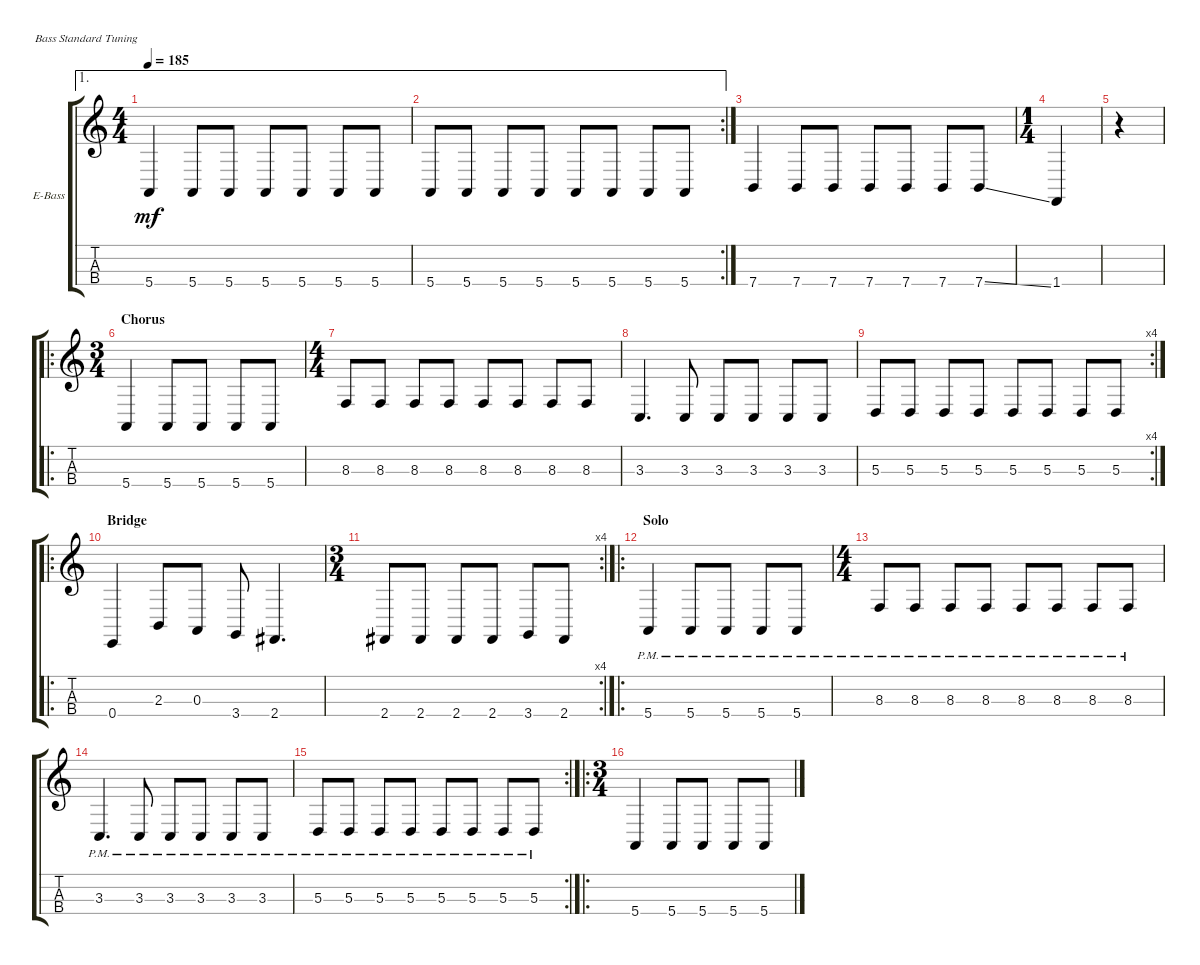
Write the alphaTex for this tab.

\defaultSystemsLayout 4
\bracketExtendMode groupsimilarinstruments
\firstSystemTrackNameOrientation horizontal
\otherSystemsTrackNameOrientation horizontal
\track ("Electric Bass" "E-Bass") {instrument electricbassfinger}
\staff {score tabs}
\tuning (G2 D2 A1 E1)
\ae 1
\ts (4 4)
\tempo 185
\clef g2
\scale
0.312821
\ks c
5.4.4{dy mf} 5.4.8 5.4.8 5.4.8 5.4.8 5.4.8 5.4.8 |
\ae 1
\rc 2
\scale
0.27459 5.4.8 5.4.8 5.4.8 5.4.8 5.4.8 5.4.8 5.4.8 5.4.8 |
\scale
0.25 7.4.4 7.4.8 7.4.8 7.4.8 7.4.8 7.4.8 7.4{ss}.8 |
\ts (1 4)
1.4.4 |
\scale
0.47541 r.4 |
\ro
\ts (3 4)
\section ("" "Chorus")
\scale
0.292 5.4.4 5.4.8 5.4.8 5.4.8 5.4.8 |
\ts (4 4)
\scale
0.464 8.3.8 8.3.8 8.3.8 8.3.8 8.3.8 8.3.8 8.3.8 8.3.8 |
\scale
0.244 3.3.4{d} 3.3.8 3.3.8 3.3.8 3.3.8 3.3.8 |
\rc 4
\scale
0.255725 5.3.8 5.3.8 5.3.8 5.3.8 5.3.8 5.3.8 5.3.8 5.3.8 |
\ro
\section ("" "Bridge")
\scale
0.278626 0.4.4 2.3.8 0.3.8 3.4.8 2.4.4{d} |
\rc 4
\ts (3 4)
\scale
0.465649 2.4.8 2.4.8 2.4.8 2.4.8 3.4.8 2.4.8 |
\ro
\section ("" "Solo")
\scale
0.292 5.4{pm}.4 5.4{pm}.8 5.4{pm}.8 5.4{pm}.8 5.4{pm}.8 |
\ts (4 4)
\scale
0.464 8.3{pm}.8 8.3{pm}.8 8.3{pm}.8 8.3{pm}.8 8.3{pm}.8 8.3{pm}.8 8.3{pm}.8 8.3{pm}.8 |
\scale
0.244 3.3{pm}.4{d} 3.3{pm}.8 3.3{pm}.8 3.3{pm}.8 3.3{pm}.8 3.3{pm}.8 |
\rc 2
\scale
0.215434 5.3{pm}.8 5.3{pm}.8 5.3{pm}.8 5.3{pm}.8 5.3{pm}.8 5.3{pm}.8 5.3{pm}.8 5.3{pm}.8 |
\ro
\ts (3 4)
\scale
0.411576 5.4.4 5.4.8 5.4.8 5.4.8 5.4.8
